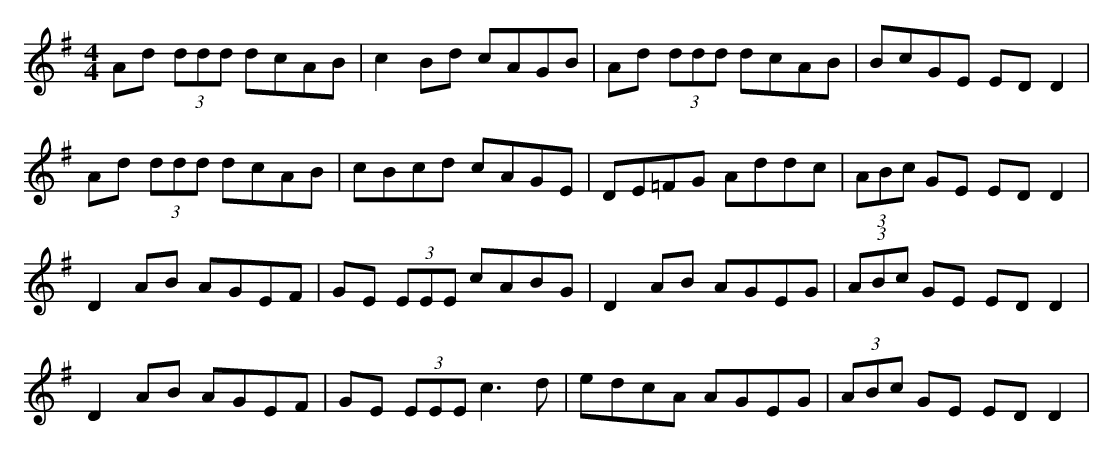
X:1
M:4/4
K:Dmix
Ad (3ddd dcAB|c2 Bd cAGB|Ad (3ddd dcAB|BcGE ED D2|
Ad (3ddd dcAB|cBcd cAGE|DE=FG Addc|(3ABc GE ED D2|
D2 AB AGEF|GE (3EEE cABG|D2 AB AGEG|(3ABc GE ED D2|
D2 AB AGEF|GE (3EEE c3 d|edcA AGEG|(3ABc GE ED D2|
